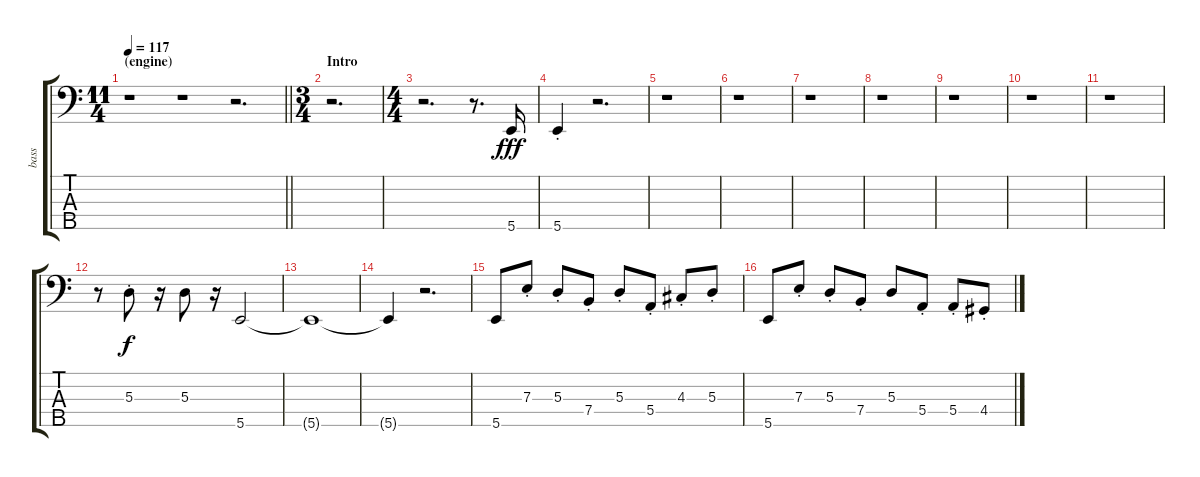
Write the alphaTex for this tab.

\track ("bass" "bass") {instrument synthbass1}
\staff {score tabs}
\tuning (G2 D2 A1 E1 B0) {hide}
\ts (11 4)
\section ("" "(engine)")
\tempo 117
\clef f4
\barLineRight lightlight
\ks c
r.1{dy fff instrument synthbass1} r.1 r.2{d} |
\ts (3 4)
\section ("" "Intro")
r.2{d} |
\ts (4 4)
r.2{d} r.8{d} 5.5.16 |
5.5{st}.4 r.2{d} |
r.1 |
r.1 |
r.1 |
r.1 |
r.1 |
r.1 |
r.1 |
r.8 5.3{st}.8{dy f} r.16 5.3.8 r.16 5.5.2 |
5.5{t}.1 |
5.5{t}.4 r.2{d} |
5.5.8 7.3{st}.8 5.3{st}.8 7.4{st}.8 5.3{st}.8 5.4{st}.8 4.3{st}.8{beam Up} 5.3{st}.8{beam Up} |
5.5.8 7.3{st}.8 5.3{st}.8 7.4{st}.8 5.3.8 5.4{st}.8 5.4{st}.8 4.4{st}.8
